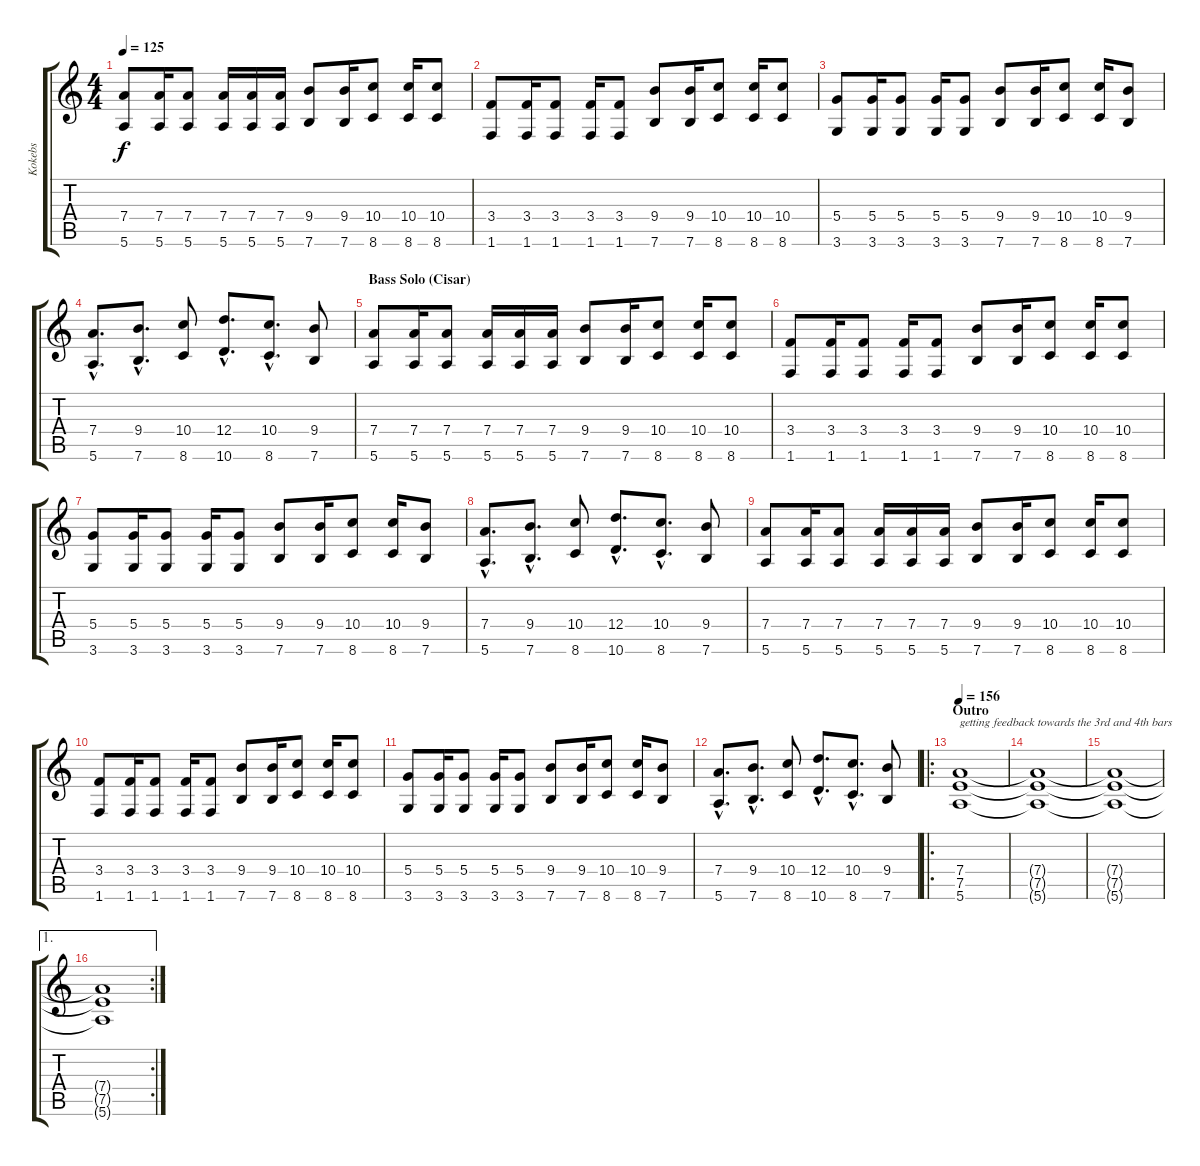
\track ("Kokebs" "Kokebs") {instrument overdrivenguitar}
\staff {score tabs}
\tuning (E4 B3 G3 D3 A2 E2) {hide}
\ts (4 4)
\tempo 125
\clef g2
\ks c
(7.4 5.6).8{dy f volume 13} (7.4 5.6).16 (7.4 5.6).8 (7.4 5.6).16 (7.4 5.6).16 (7.4 5.6).16 (9.4 7.6).8 (9.4 7.6).16 (10.4 8.6).8 (10.4 8.6).16 (10.4 8.6).8 |
(3.4 1.6).8 (3.4 1.6).16 (3.4 1.6).8 (3.4 1.6).16 (3.4 1.6).8 (9.4 7.6).8 (9.4 7.6).16 (10.4 8.6).8 (10.4 8.6).16 (10.4 8.6).8 |
(5.4 3.6).8 (5.4 3.6).16 (5.4 3.6).8 (5.4 3.6).16 (5.4 3.6).8 (9.4 7.6).8 (9.4 7.6).16 (10.4 8.6).8 (10.4 8.6).16 (9.4 7.6).8 |
(7.4{hac} 5.6{hac}).8{d} (9.4{hac} 7.6{hac}).8{d} (10.4 8.6).8 (12.4{hac} 10.6{hac}).8{d} (10.4{hac} 8.6{hac}).8{d} (9.4 7.6).8 |
\section ("" "Bass Solo (Cisar)")
(7.4 5.6).8{volume 11} (7.4 5.6).16 (7.4 5.6).8 (7.4 5.6).16 (7.4 5.6).16 (7.4 5.6).16 (9.4 7.6).8 (9.4 7.6).16 (10.4 8.6).8 (10.4 8.6).16 (10.4 8.6).8 |
(3.4 1.6).8 (3.4 1.6).16 (3.4 1.6).8 (3.4 1.6).16 (3.4 1.6).8 (9.4 7.6).8 (9.4 7.6).16 (10.4 8.6).8 (10.4 8.6).16 (10.4 8.6).8 |
(5.4 3.6).8 (5.4 3.6).16 (5.4 3.6).8 (5.4 3.6).16 (5.4 3.6).8 (9.4 7.6).8 (9.4 7.6).16 (10.4 8.6).8 (10.4 8.6).16 (9.4 7.6).8 |
(7.4{hac} 5.6{hac}).8{d} (9.4{hac} 7.6{hac}).8{d} (10.4 8.6).8 (12.4{hac} 10.6{hac}).8{d} (10.4{hac} 8.6{hac}).8{d} (9.4 7.6).8 |
(7.4 5.6).8{volume 13} (7.4 5.6).16 (7.4 5.6).8 (7.4 5.6).16 (7.4 5.6).16 (7.4 5.6).16 (9.4 7.6).8 (9.4 7.6).16 (10.4 8.6).8 (10.4 8.6).16 (10.4 8.6).8 |
(3.4 1.6).8 (3.4 1.6).16 (3.4 1.6).8 (3.4 1.6).16 (3.4 1.6).8 (9.4 7.6).8 (9.4 7.6).16 (10.4 8.6).8 (10.4 8.6).16 (10.4 8.6).8 |
(5.4 3.6).8 (5.4 3.6).16 (5.4 3.6).8 (5.4 3.6).16 (5.4 3.6).8 (9.4 7.6).8 (9.4 7.6).16 (10.4 8.6).8 (10.4 8.6).16 (9.4 7.6).8 |
(7.4{hac} 5.6{hac}).8{d} (9.4{hac} 7.6{hac}).8{d} (10.4 8.6).8 (12.4{hac} 10.6{hac}).8{d} (10.4{hac} 8.6{hac}).8{d} (9.4 7.6).8 |
\ro
\section ("" "Outro")
\tempo 156
(7.4 7.5 5.6).1{txt "getting feedback towards the 3rd and 4th bars"} |
(7.4{t} 7.5{t} 5.6{t}).1 |
(7.4{t} 7.5{t} 5.6{t}).1 |
\ae 1
\rc 2
(7.4{t} 7.5{t} 5.6{t}).1
